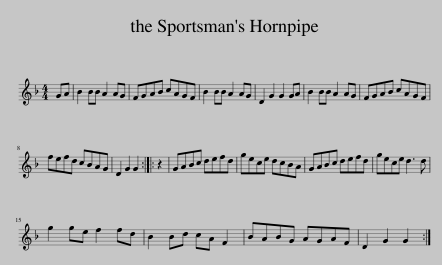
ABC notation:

X:1
L:1/8
M:4/4
I:linebreak $
K:F
V:1 treble
V:1
 GA | B2 BB A2 AG | FGAB cAGF | B2 BB A2 AG | D2 G2 G2 GA | %5
 B2 BB A2 AG | FGAB cAGF |$ fefd cBAG | D2 G2 G2 :: z2 | %10
 GABc defd | gece dcBA | GABc defd | gece d3 d |$ g2 ge f2 fd | %15
 B2 Bd cA F2 | BABG AGAF | D2 G2 G2 :| %18
